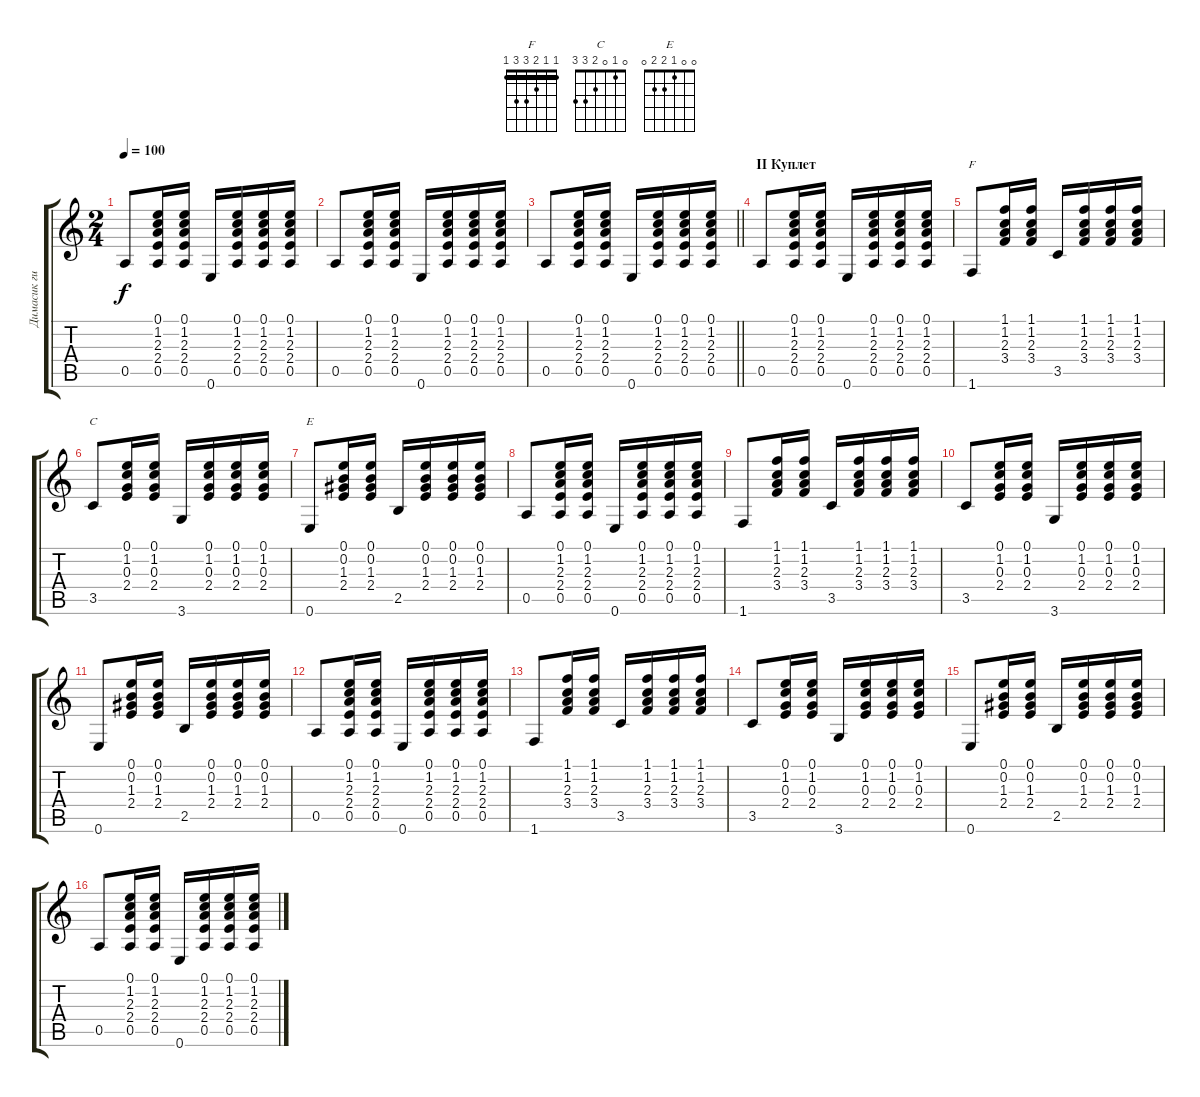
\track ("Димасик гитара" "Димасик ги") {instrument acousticguitarsteel}
\staff {score tabs}
\tuning (E4 B3 G3 D3 A2 E2) {hide}
\chord ("F" 1 1 2 3 3 1) {barre 1}
\chord ("C" 0 1 0 2 3 3)
\chord ("E" 0 0 1 2 2 0)
\ts (2 4)
\tempo 100
\clef g2
\ks c
0.5.8{dy f} (0.1 1.2 2.3 2.4 0.5).16 (0.1 1.2 2.3 2.4 0.5).16 0.6.16 (0.1 1.2 2.3 2.4 0.5).16 (0.1 1.2 2.3 2.4 0.5).16 (0.1 1.2 2.3 2.4 0.5).16 |
0.5.8 (0.1 1.2 2.3 2.4 0.5).16 (0.1 1.2 2.3 2.4 0.5).16 0.6.16 (0.1 1.2 2.3 2.4 0.5).16 (0.1 1.2 2.3 2.4 0.5).16 (0.1 1.2 2.3 2.4 0.5).16 |
\barLineRight lightlight
0.5.8 (0.1 1.2 2.3 2.4 0.5).16 (0.1 1.2 2.3 2.4 0.5).16 0.6.16 (0.1 1.2 2.3 2.4 0.5).16 (0.1 1.2 2.3 2.4 0.5).16 (0.1 1.2 2.3 2.4 0.5).16 |
\section ("" "II Куплет")
0.5.8 (0.1 1.2 2.3 2.4 0.5).16 (0.1 1.2 2.3 2.4 0.5).16 0.6.16 (0.1 1.2 2.3 2.4 0.5).16 (0.1 1.2 2.3 2.4 0.5).16 (0.1 1.2 2.3 2.4 0.5).16 |
1.6.8{ch "F"} (1.1 1.2 2.3 3.4).16 (1.1 1.2 2.3 3.4).16 3.5.16 (1.1 1.2 2.3 3.4).16 (1.1 1.2 2.3 3.4).16 (1.1 1.2 2.3 3.4).16 |
3.5.8{ch "C"} (0.1 1.2 0.3 2.4).16 (0.1 1.2 0.3 2.4).16 3.6.16 (0.1 1.2 0.3 2.4).16 (0.1 1.2 0.3 2.4).16 (0.1 1.2 0.3 2.4).16 |
0.6.8{ch "E"} (0.1 0.2 1.3 2.4).16 (0.1 0.2 1.3 2.4).16 2.5.16 (0.1 0.2 1.3 2.4).16 (0.1 0.2 1.3 2.4).16 (0.1 0.2 1.3 2.4).16 |
0.5.8 (0.1 1.2 2.3 2.4 0.5).16 (0.1 1.2 2.3 2.4 0.5).16 0.6.16 (0.1 1.2 2.3 2.4 0.5).16 (0.1 1.2 2.3 2.4 0.5).16 (0.1 1.2 2.3 2.4 0.5).16 |
1.6.8 (1.1 1.2 2.3 3.4).16 (1.1 1.2 2.3 3.4).16 3.5.16 (1.1 1.2 2.3 3.4).16 (1.1 1.2 2.3 3.4).16 (1.1 1.2 2.3 3.4).16 |
3.5.8 (0.1 1.2 0.3 2.4).16 (0.1 1.2 0.3 2.4).16 3.6.16 (0.1 1.2 0.3 2.4).16 (0.1 1.2 0.3 2.4).16 (0.1 1.2 0.3 2.4).16 |
0.6.8 (0.1 0.2 1.3 2.4).16 (0.1 0.2 1.3 2.4).16 2.5.16 (0.1 0.2 1.3 2.4).16 (0.1 0.2 1.3 2.4).16 (0.1 0.2 1.3 2.4).16 |
0.5.8 (0.1 1.2 2.3 2.4 0.5).16 (0.1 1.2 2.3 2.4 0.5).16 0.6.16 (0.1 1.2 2.3 2.4 0.5).16 (0.1 1.2 2.3 2.4 0.5).16 (0.1 1.2 2.3 2.4 0.5).16 |
1.6.8 (1.1 1.2 2.3 3.4).16 (1.1 1.2 2.3 3.4).16 3.5.16 (1.1 1.2 2.3 3.4).16 (1.1 1.2 2.3 3.4).16 (1.1 1.2 2.3 3.4).16 |
3.5.8 (0.1 1.2 0.3 2.4).16 (0.1 1.2 0.3 2.4).16 3.6.16 (0.1 1.2 0.3 2.4).16 (0.1 1.2 0.3 2.4).16 (0.1 1.2 0.3 2.4).16 |
0.6.8 (0.1 0.2 1.3 2.4).16 (0.1 0.2 1.3 2.4).16 2.5.16 (0.1 0.2 1.3 2.4).16 (0.1 0.2 1.3 2.4).16 (0.1 0.2 1.3 2.4).16 |
0.5.8 (0.1 1.2 2.3 2.4 0.5).16 (0.1 1.2 2.3 2.4 0.5).16 0.6.16 (0.1 1.2 2.3 2.4 0.5).16 (0.1 1.2 2.3 2.4 0.5).16 (0.1 1.2 2.3 2.4 0.5).16
